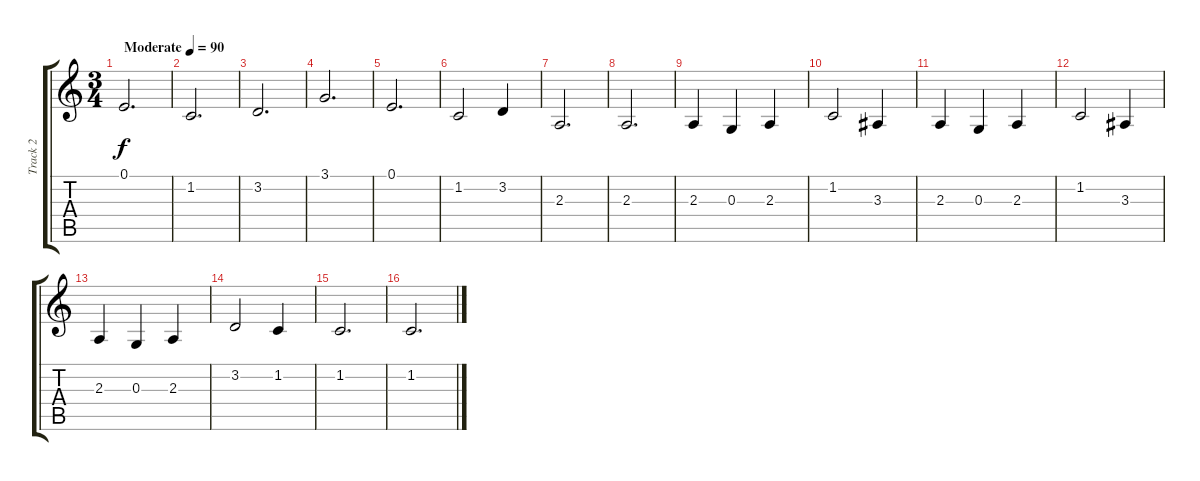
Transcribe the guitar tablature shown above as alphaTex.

\track ("Track 2" "Track 2") {instrument lead6voice}
\staff {score tabs}
\tuning (E4 B3 G3 D3 A2 E2) {hide}
\ts (3 4)
\tempo (90 "Moderate")
\clef g2
\ks c
0.1.2{d dy f instrument lead6voice} |
1.2.2{d} |
3.2.2{d} |
3.1.2{d} |
0.1.2{d} |
1.2.2 3.2.4 |
2.3.2{d} |
2.3.2{d} |
2.3.4 0.3.4 2.3.4 |
1.2.2 3.3.4 |
2.3.4 0.3.4 2.3.4 |
1.2.2 3.3.4 |
2.3.4 0.3.4 2.3.4 |
3.2.2 1.2.4 |
1.2.2{d} |
1.2.2{d}
